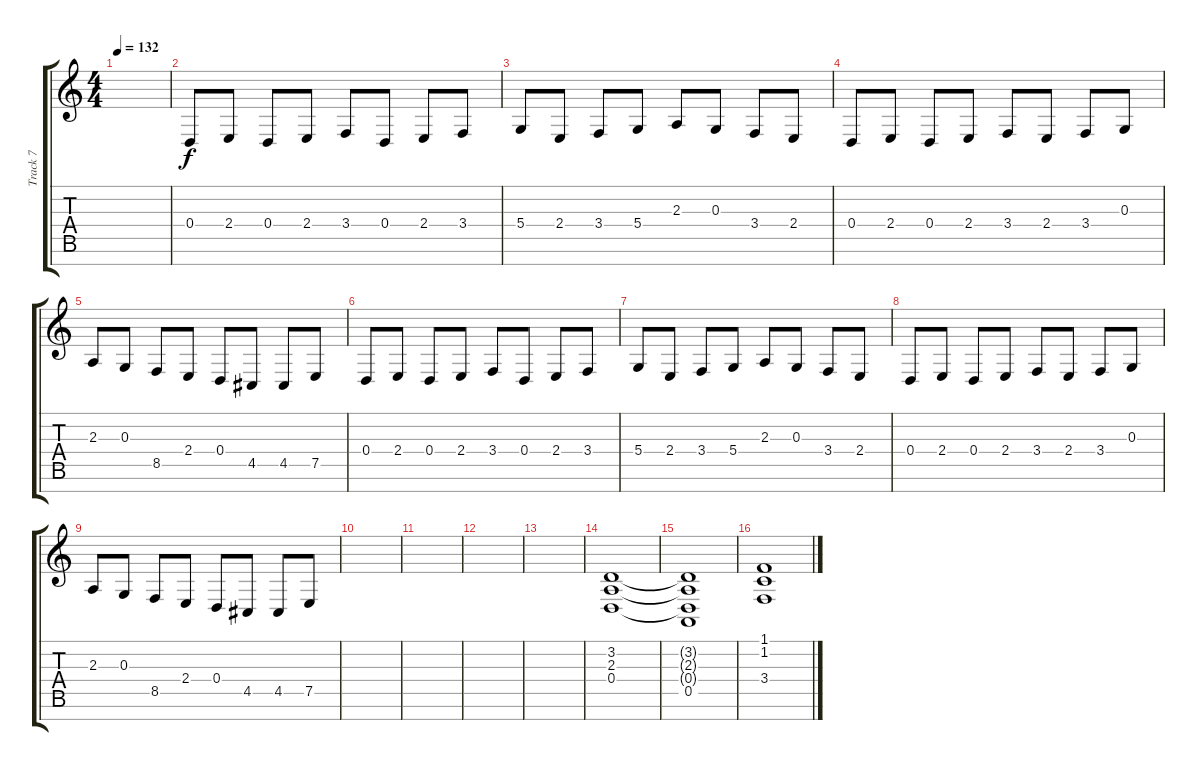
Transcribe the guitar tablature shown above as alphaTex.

\track ("Track 7" "Track 7") {instrument churchorgan}
\staff {score tabs}
\tuning (E4 B3 G3 D3 A2 E2 B1) {hide}
\ts (4 4)
\tempo 132
\clef g2
\ks c
|
0.4.8 2.4.8 0.4.8 2.4.8 3.4.8 0.4.8 2.4.8 3.4.8 |
5.4.8 2.4.8 3.4.8 5.4.8 2.3.8 0.3.8 3.4.8 2.4.8 |
0.4.8 2.4.8 0.4.8 2.4.8 3.4.8 2.4.8 3.4.8 0.3.8 |
2.3.8 0.3.8 8.5.8 2.4.8 0.4.8 4.5.8 4.5.8 7.5.8 |
0.4.8 2.4.8 0.4.8 2.4.8 3.4.8 0.4.8 2.4.8 3.4.8 |
5.4.8 2.4.8 3.4.8 5.4.8 2.3.8 0.3.8 3.4.8 2.4.8 |
0.4.8 2.4.8 0.4.8 2.4.8 3.4.8 2.4.8 3.4.8 0.3.8 |
2.3.8 0.3.8 8.5.8 2.4.8 0.4.8 4.5.8 4.5.8 7.5.8 |
|
|
|
|
(3.2 2.3 0.4).1 |
(3.2{t} 2.3{t} 0.4{t} 0.5).1 |
(1.1 1.2 3.4).1
